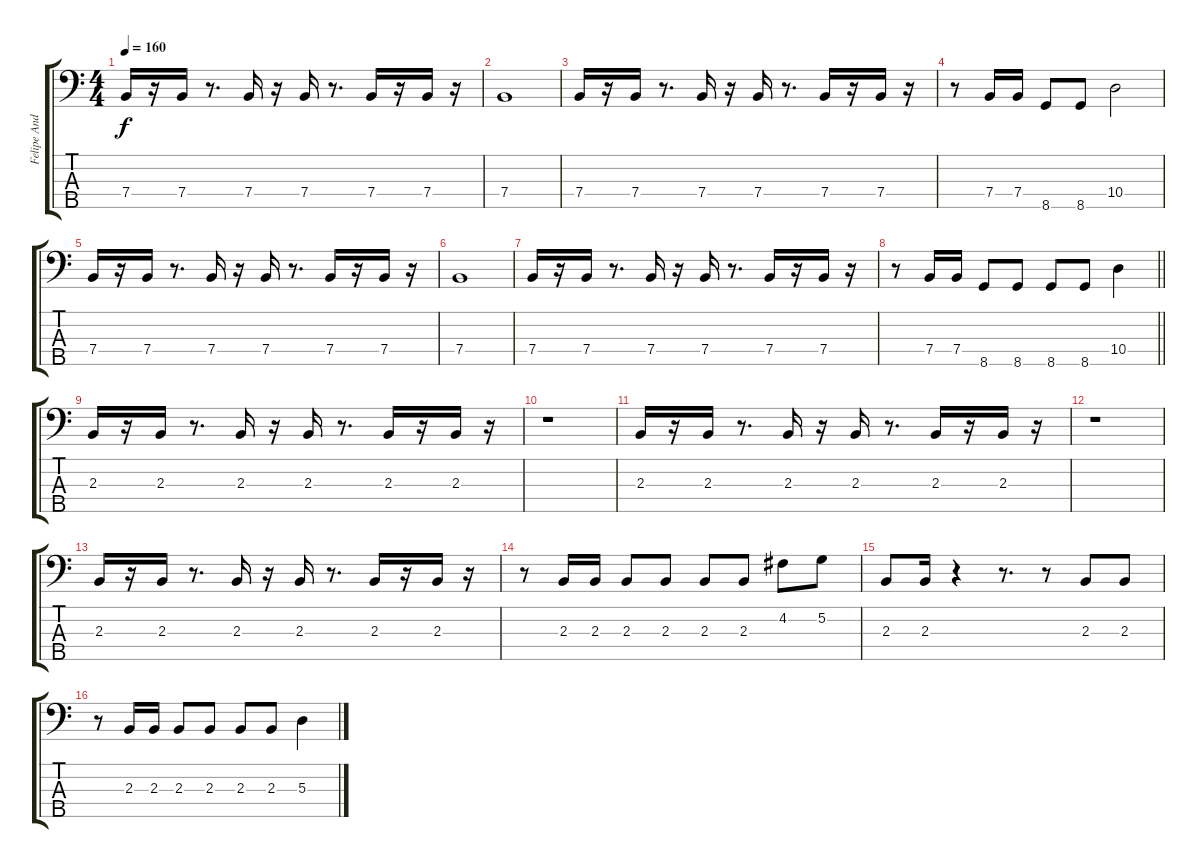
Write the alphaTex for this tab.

\track ("Felipe Andreoli" "Felipe And") {instrument fretlessbass}
\staff {score tabs}
\tuning (G2 D2 A1 E1 B0) {hide}
\ts (4 4)
\tempo 160
\clef f4
\ks c
7.4.16{dy f} r.16 7.4.16 r.8{d} 7.4.16 r.16 7.4.16 r.8{d} 7.4.16 r.16 7.4.16 r.16 |
7.4.1 |
7.4.16 r.16 7.4.16 r.8{d} 7.4.16 r.16 7.4.16 r.8{d} 7.4.16 r.16 7.4.16 r.16 |
r.8 7.4.16 7.4.16 8.5.8 8.5.8 10.4.2 |
7.4.16 r.16 7.4.16 r.8{d} 7.4.16 r.16 7.4.16 r.8{d} 7.4.16 r.16 7.4.16 r.16 |
7.4.1 |
7.4.16 r.16 7.4.16 r.8{d} 7.4.16 r.16 7.4.16 r.8{d} 7.4.16 r.16 7.4.16 r.16 |
\barLineRight lightlight
r.8 7.4.16 7.4.16 8.5.8 8.5.8 8.5.8 8.5.8 10.4.4 |
2.3.16{volume 16 balance 8} r.16 2.3.16 r.8{d} 2.3.16 r.16 2.3.16 r.8{d} 2.3.16 r.16 2.3.16 r.16 |
r.1 |
2.3.16 r.16 2.3.16 r.8{d} 2.3.16 r.16 2.3.16 r.8{d} 2.3.16 r.16 2.3.16 r.16 |
r.1 |
2.3.16 r.16 2.3.16 r.8{d} 2.3.16 r.16 2.3.16 r.8{d} 2.3.16 r.16 2.3.16 r.16 |
r.8 2.3.16 2.3.16 2.3.8 2.3.8 2.3.8 2.3.8 4.2.8 5.2.8 |
2.3.8 2.3.16 r.4 r.8{d} r.8 2.3.8 2.3.8 |
r.8 2.3.16 2.3.16 2.3.8 2.3.8 2.3.8 2.3.8 5.3.4
